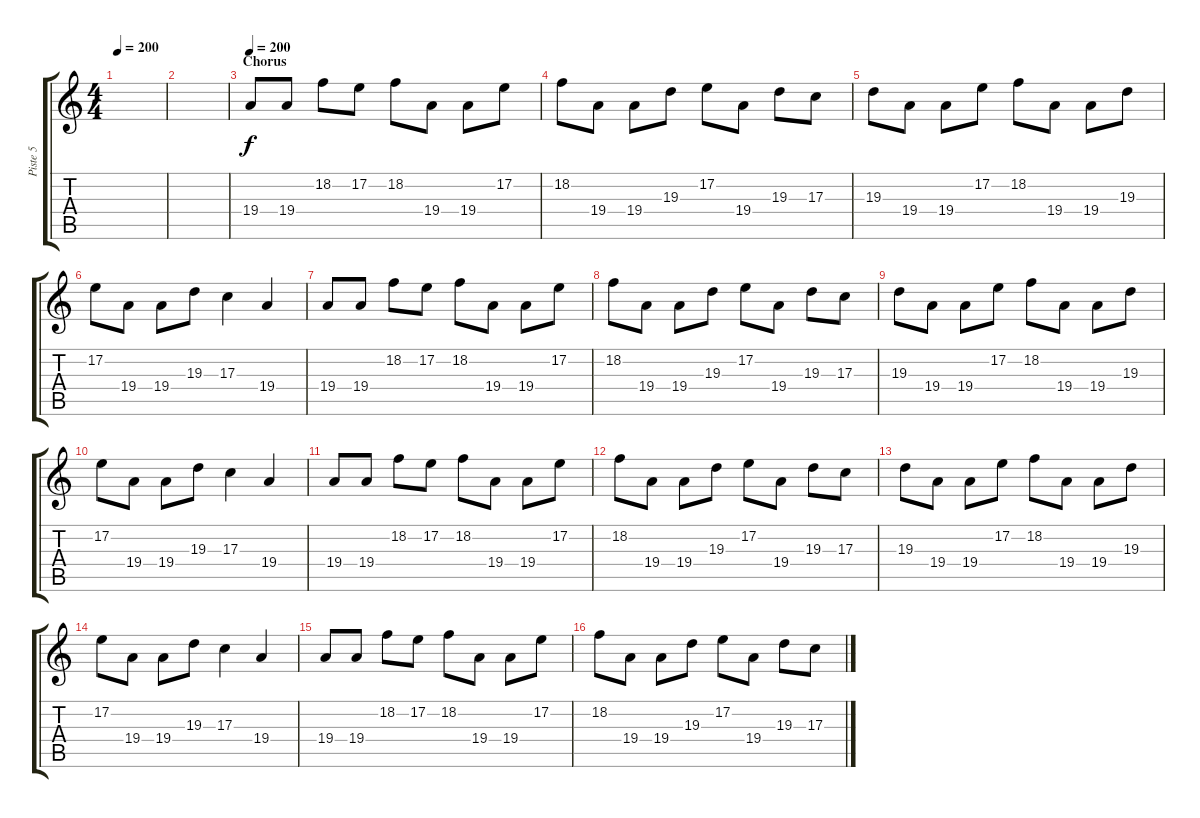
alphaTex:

\track ("Piste 5" "Piste 5") {instrument pad1newage}
\staff {score tabs}
\tuning (E4 B3 G3 D3 A2 D2) {hide}
\ts (4 4)
\tempo 200
\clef g2
\ks c
|
|
\section ("" "Chorus")
\tempo 200
19.4.8 19.4.8 18.2.8 17.2.8 18.2.8 19.4.8 19.4.8 17.2.8 |
18.2.8 19.4.8 19.4.8 19.3.8 17.2.8 19.4.8 19.3.8 17.3.8 |
19.3.8 19.4.8 19.4.8 17.2.8 18.2.8 19.4.8 19.4.8 19.3.8 |
17.2.8 19.4.8 19.4.8 19.3.8 17.3.4 19.4.4 |
19.4.8 19.4.8 18.2.8 17.2.8 18.2.8 19.4.8 19.4.8 17.2.8 |
18.2.8 19.4.8 19.4.8 19.3.8 17.2.8 19.4.8 19.3.8 17.3.8 |
19.3.8 19.4.8 19.4.8 17.2.8 18.2.8 19.4.8 19.4.8 19.3.8 |
17.2.8 19.4.8 19.4.8 19.3.8 17.3.4 19.4.4 |
19.4.8 19.4.8 18.2.8 17.2.8 18.2.8 19.4.8 19.4.8 17.2.8 |
18.2.8 19.4.8 19.4.8 19.3.8 17.2.8 19.4.8 19.3.8 17.3.8 |
19.3.8 19.4.8 19.4.8 17.2.8 18.2.8 19.4.8 19.4.8 19.3.8 |
17.2.8 19.4.8 19.4.8 19.3.8 17.3.4 19.4.4 |
19.4.8 19.4.8 18.2.8 17.2.8 18.2.8 19.4.8 19.4.8 17.2.8 |
18.2.8 19.4.8 19.4.8 19.3.8 17.2.8 19.4.8 19.3.8 17.3.8
